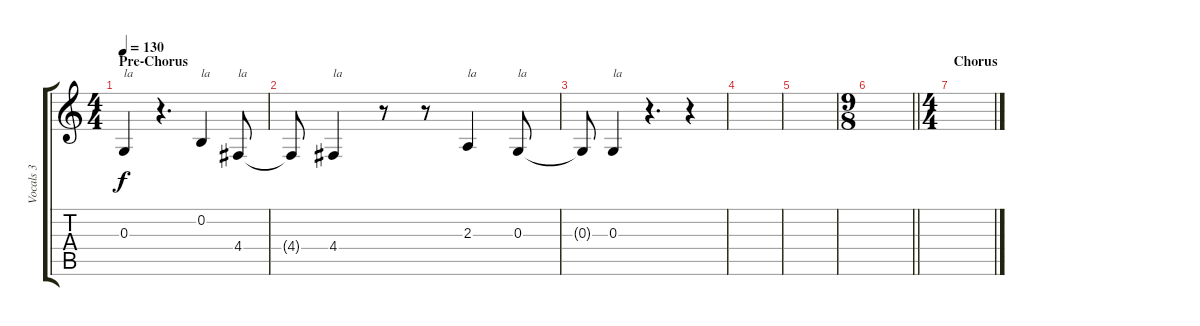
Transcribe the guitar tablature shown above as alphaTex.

\track ("Vocals 3" "Vocals 3") {instrument oboe}
\staff {score tabs}
\tuning (E4 B3 G3 D3 A2 E2) {hide}
\ts (4 4)
\section ("" "Pre-Chorus")
\tempo 130
\clef g2
\ks c
0.3.4{txt "la" dy f} r.4{d} 0.2.4{txt "la"} 4.4.8{txt "la"} |
4.4{t}.8 4.4.4{txt "la"} r.8 r.8 2.3.4{txt "la"} 0.3.8{txt "la"} |
0.3{t}.8 0.3.4{txt "la"} r.4{d} r.4 |
|
|
\ts (9 8)
\barLineRight lightlight
|
\ts (4 4)
\section ("" "Chorus")
